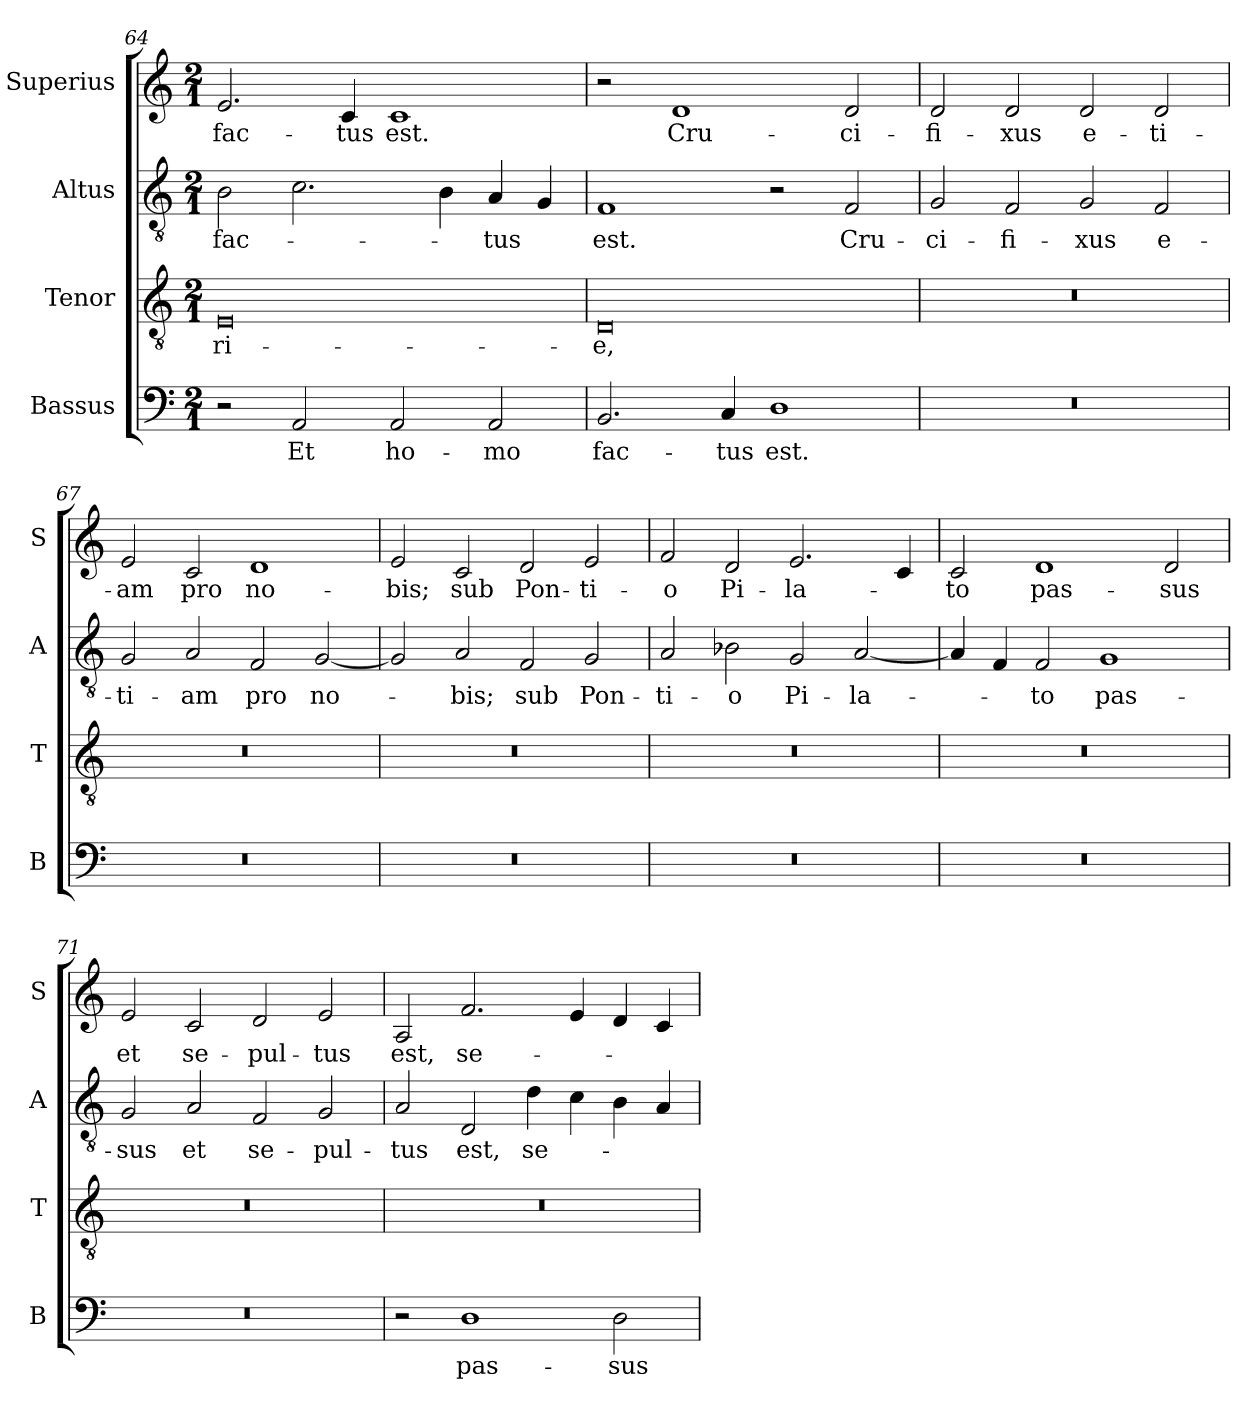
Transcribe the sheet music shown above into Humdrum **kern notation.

**kern	**text	**kern	**text	**kern	**text	**kern	**text
*part4	*part4	*part3	*part3	*part2	*part2	*part1	*part1
*staff4	*staff4	*staff3	*staff3	*staff2	*staff2	*staff1	*staff1
*I"Bassus	*	*I"Tenor	*	*I"Altus	*	*I"Superius	*
*I'B	*	*I'T	*	*I'A	*	*I'S	*
*clefF4	*	*clefGv2	*	*clefGv2	*	*clefG2	*
*k[]	*	*k[]	*	*k[]	*	*k[]	*
*M2/1	*	*M2/1	*	*M2/1	*	*M2/1	*
=64	=64	=64	=64	=64	=64	=64	=64
2r	.	0E	-ri-	2B\	fac-	2.e/	fac-
2AA/	Et	.	.	2.c\	.	.	.
.	.	.	.	.	.	4c/	-tus
2AA/	ho-	.	.	.	.	1c	est.
.	.	.	.	4B\	.	.	.
2AA/	-mo	.	.	4A/	-tus	.	.
.	.	.	.	4G/	.	.	.
=65	=65	=65	=65	=65	=65	=65	=65
2.BB/	fac-	0D	-e,	1F	est.	2r	.
.	.	.	.	.	.	1d	Cru-
4C/	-tus	.	.	.	.	.	.
1D	est.	.	.	2r	.	.	.
.	.	.	.	2F/	Cru-	2d/	-ci-
=66	=66	=66	=66	=66	=66	=66	=66
0r	.	0r	.	2G/	-ci-	2d/	-fi-
.	.	.	.	2F/	-fi-	2d/	-xus
.	.	.	.	2G/	-xus	2d/	e-
.	.	.	.	2F/	e-	2d/	-ti-
=67	=67	=67	=67	=67	=67	=67	=67
0r	.	0r	.	2G/	-ti-	2e/	-am
.	.	.	.	2A/	-am	2c/	pro
.	.	.	.	2F/	pro	1d	no-
.	.	.	.	[2G/	no-	.	.
=68	=68	=68	=68	=68	=68	=68	=68
0r	.	0r	.	2G/]	.	2e/	-bis;
.	.	.	.	2A/	-bis;	2c/	sub
.	.	.	.	2F/	sub	2d/	Pon-
.	.	.	.	2G/	Pon-	2e/	-ti-
=69	=69	=69	=69	=69	=69	=69	=69
0r	.	0r	.	2A/	-ti-	2f/	-o
.	.	.	.	2B-X\	-o	2d/	Pi-
.	.	.	.	2G/	Pi-	2.e/	-la-
.	.	.	.	[2A/	-la-	.	.
.	.	.	.	.	.	4c/	.
=70	=70	=70	=70	=70	=70	=70	=70
0r	.	0r	.	4A/]	.	2c/	-to
.	.	.	.	4F/	.	.	.
.	.	.	.	2F/	-to	1d	pas-
.	.	.	.	1G	pas-	.	.
.	.	.	.	.	.	2d/	-sus
=71	=71	=71	=71	=71	=71	=71	=71
0r	.	0r	.	2G/	-sus	2e/	et
.	.	.	.	2A/	et	2c/	se-
.	.	.	.	2F/	se-	2d/	-pul-
.	.	.	.	2G/	-pul-	2e/	-tus
=72	=72	=72	=72	=72	=72	=72	=72
2r	.	0r	.	2A/	-tus	2A/	est,
1D	pas-	.	.	2D/	est,	2.f/	se-
.	.	.	.	4d\	se-	.	.
.	.	.	.	4c\	.	4e/	.
2D\	-sus	.	.	4B\	.	4d/	.
.	.	.	.	4A/	.	4c/	.
=	=	=	=	=	=	=	=
*-	*-	*-	*-	*-	*-	*-	*-
